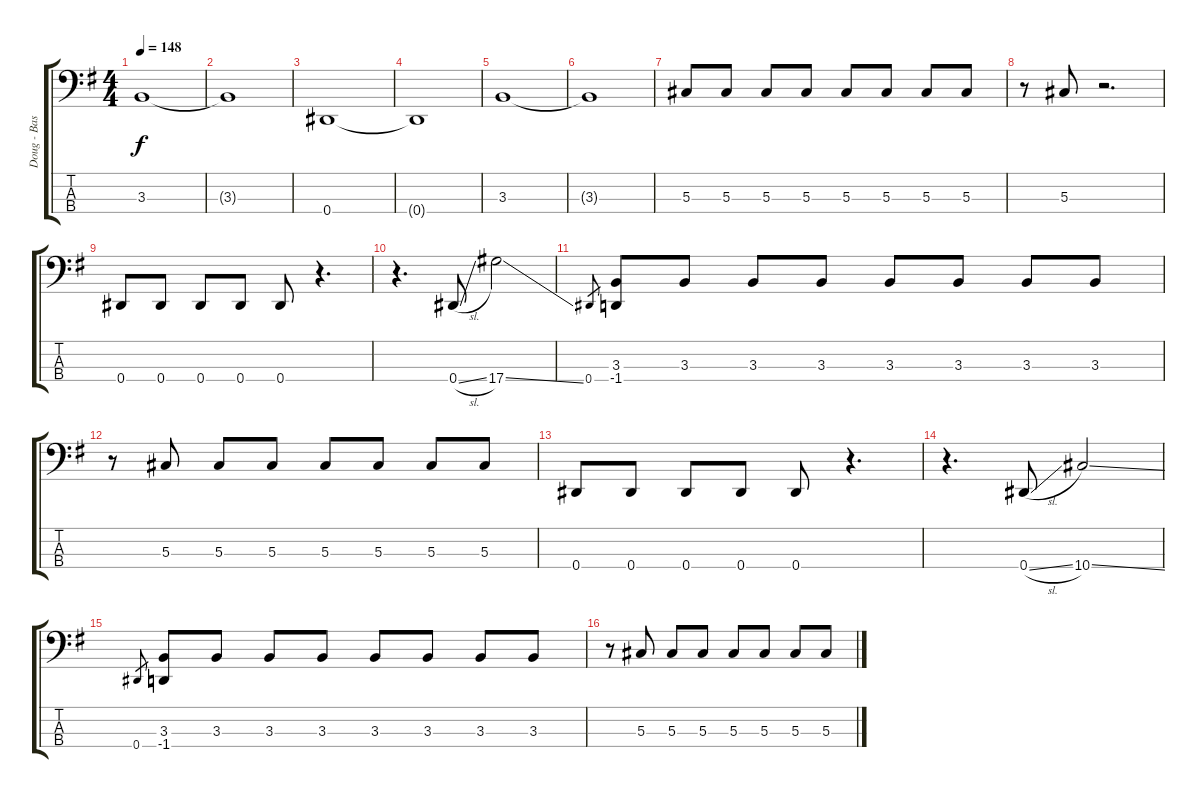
\track ("Doug - Bass Guitar" "Doug - Bas") {instrument electricbassfinger}
\staff {score tabs}
\tuning (Gb2 Db2 Ab1 Eb1) {hide}
\ts (4 4)
\tempo 148
\clef f4
\ks g
3.3.1{dy f} |
3.3{t}.1 |
0.4.1 |
0.4{t}.1 |
3.3.1 |
3.3{t}.1 |
5.3.8 5.3.8 5.3.8 5.3.8 5.3.8 5.3.8 5.3.8 5.3.8 |
r.8 5.3.8 r.2{d} |
0.4.8 0.4.8 0.4.8 0.4.8 0.4.8 r.4{d} |
r.4{d} 0.4{sl}.8 17.4{ss}.2 |
0.4.8{gr} (3.3 -1.4).8 3.3.8 3.3.8 3.3.8 3.3.8 3.3.8 3.3.8 3.3.8 |
r.8 5.3.8 5.3.8 5.3.8 5.3.8 5.3.8 5.3.8 5.3.8 |
0.4.8 0.4.8 0.4.8 0.4.8 0.4.8 r.4{d} |
r.4{d} 0.4{sl}.8 10.4{ss}.2 |
0.4.8{gr} (3.3 -1.4).8 3.3.8 3.3.8 3.3.8 3.3.8 3.3.8 3.3.8 3.3.8 |
r.8 5.3.8 5.3.8 5.3.8 5.3.8 5.3.8 5.3.8 5.3.8
